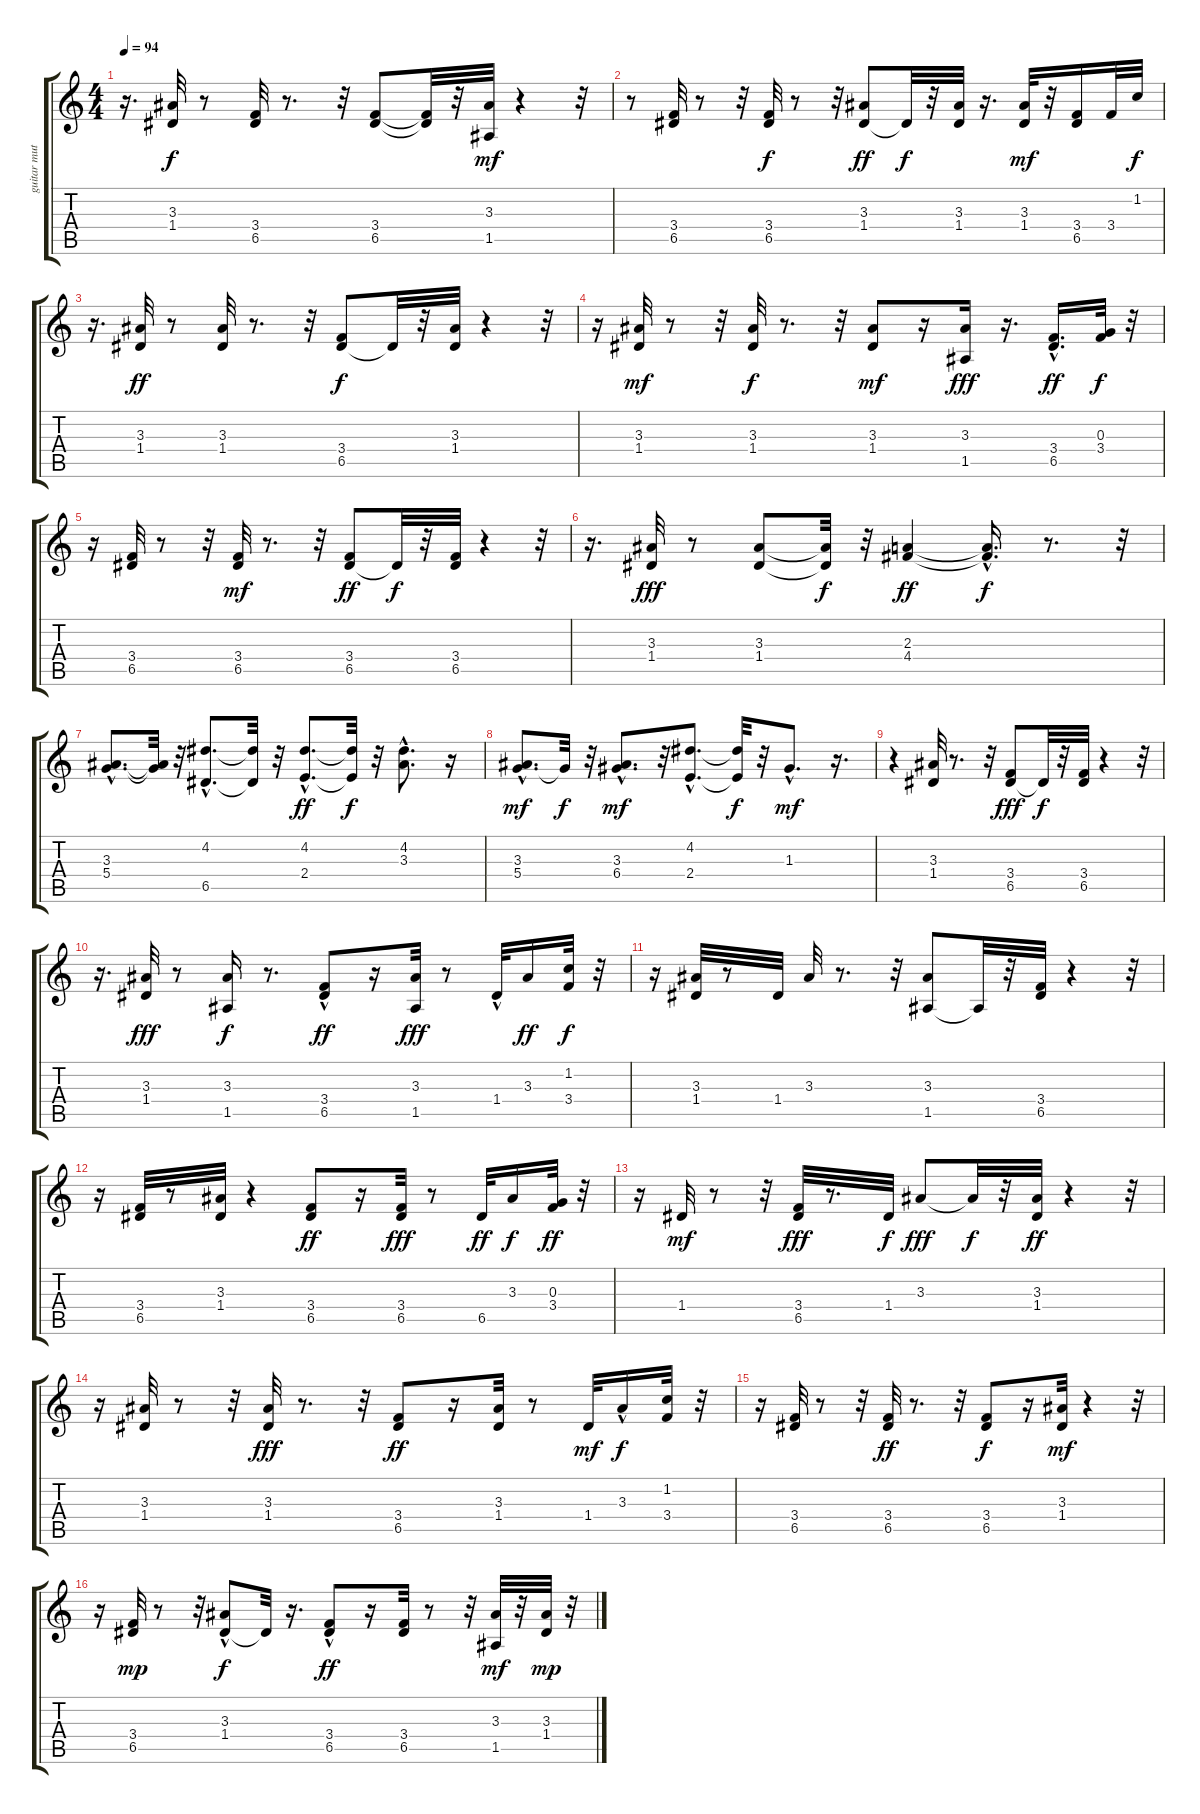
\track ("guitar muted" "guitar mut") {instrument electricguitarmuted}
\staff {score tabs}
\tuning (E4 B3 G3 D3 A2 E2) {hide}
\ts (4 4)
\tempo 94
\clef g2
\ks c
r.16{d dy f} (3.3 1.4).32 r.8 (3.4 6.5).32 r.8{d} r.32 (3.4 6.5).8 (3.4{t} 6.5{t}).32 r.32 (3.3 1.5).32{dy mf} r.4 r.32 |
r.8 (3.4 6.5).32 r.8 r.32 (3.4 6.5).32{dy f} r.8 r.32 (3.3 1.4).8{dy ff} 1.4{t}.32{dy f} r.32 (3.3 1.4).32 r.16{d} (3.3 1.4).32{dy mf} r.32 (3.4 6.5).16 3.4.32 1.2.32{dy f} |
r.16{d} (3.3 1.4).32{dy ff} r.8 (3.3 1.4).32 r.8{d} r.32 (3.4 6.5).8{dy f} 6.5{t}.32 r.32 (3.3 1.4).32 r.4 r.32 |
r.16 (3.3 1.4).32{dy mf} r.8 r.32 (3.3 1.4).32{dy f} r.8{d} r.32 (3.3 1.4).8{dy mf} r.16 (3.3 1.5).16{dy fff} r.16{d} (3.4 6.5{hac}).16{d dy ff} (0.3 3.4).32{dy f} r.32 |
r.16 (3.4 6.5).32 r.8 r.32 (3.4 6.5).32{dy mf} r.8{d} r.32 (3.4 6.5).8{dy ff} 6.5{t}.32{dy f} r.32 (3.4 6.5).32 r.4 r.32 |
r.16{d} (3.3 1.4).32{dy fff} r.8 (3.3 1.4).8 (3.3{t} 1.4{t}).32{dy f} r.32 (2.3 4.4).4{dy ff} (2.3{hac t} 4.4{hac t}).16{d dy f} r.8{d} r.32 |
(3.3{hac} 5.4{hac}).8{d} (3.3{t} 5.4{t}).32 r.32 (4.2{hac} 6.5{hac}).8{d} (4.2{t} 6.5{t}).32 r.32 (4.2{hac} 2.4{hac}).8{d dy ff} (4.2{t} 2.4{t}).32{dy f} r.32 (4.2{hac} 3.3{hac}).8{d} r.16 |
(3.3{hac} 5.4{hac}).8{d dy mf} 5.4{t}.32{dy f} r.32 (3.3{hac} 6.4{hac}).8{d dy mf} r.32 (4.2{hac} 2.4{hac}).8{d} (4.2{t} 2.4{t}).32{dy f} r.32 1.3{hac}.8{d dy mf} r.16{d} |
r.4 (3.3 1.4).32 r.8{d} r.32 (3.4 6.5).8{dy fff} 6.5{t}.32{dy f} r.32 (3.4 6.5).32 r.4 r.32 |
r.16{d} (3.3 1.4).32{dy fff} r.8 (3.3 1.5).16{dy f} r.8{d} (3.4{hac} 6.5).8{dy ff} r.16 (3.3 1.5).32{dy fff} r.8 1.4{hac}.32 3.3.16{dy ff} (1.2 3.4).32{dy f} r.32 |
r.16 (3.3 1.4).32 r.8 1.4.32 3.3.32 r.8{d} r.32 (3.3 1.5).8 1.5{t}.32 r.32 (3.4 6.5).32 r.4 r.32 |
r.16 (3.4 6.5).32 r.8 (3.3 1.4).32 r.4 (3.4 6.5).8{dy ff} r.16 (3.4 6.5).32{dy fff} r.8 6.5.32{dy ff} 3.3.16{dy f} (0.3 3.4).32{dy ff} r.32 |
r.16 1.4.32{dy mf} r.8 r.32 (3.4 6.5).32{dy fff} r.8{d} 1.4.32{dy f} 3.3.8{dy fff} 3.3{t}.32{dy f} r.32 (3.3 1.4).32{dy ff} r.4 r.32 |
r.16 (3.3 1.4).32 r.8 r.32 (3.3 1.4).32{dy fff} r.8{d} r.32 (3.4 6.5).8{dy ff} r.16 (3.3 1.4).32 r.8 1.4.32{dy mf} 3.3{hac}.16{dy f} (1.2 3.4).32 r.32 |
r.16 (3.4 6.5).32 r.8 r.32 (3.4 6.5).32{dy ff} r.8{d} r.32 (3.4 6.5).8{dy f} r.16 (3.3 1.4).32{dy mf} r.4 r.32 |
r.16 (3.4 6.5).32{dy mp} r.8 r.32 (3.3{hac} 1.4).8{dy f} 1.4{t}.32 r.16{d} (3.4{hac} 6.5).8{dy ff} r.16 (3.4 6.5).32 r.8 r.32 (3.3 1.5).32{dy mf} r.32 (3.3 1.4).32{dy mp} r.32
